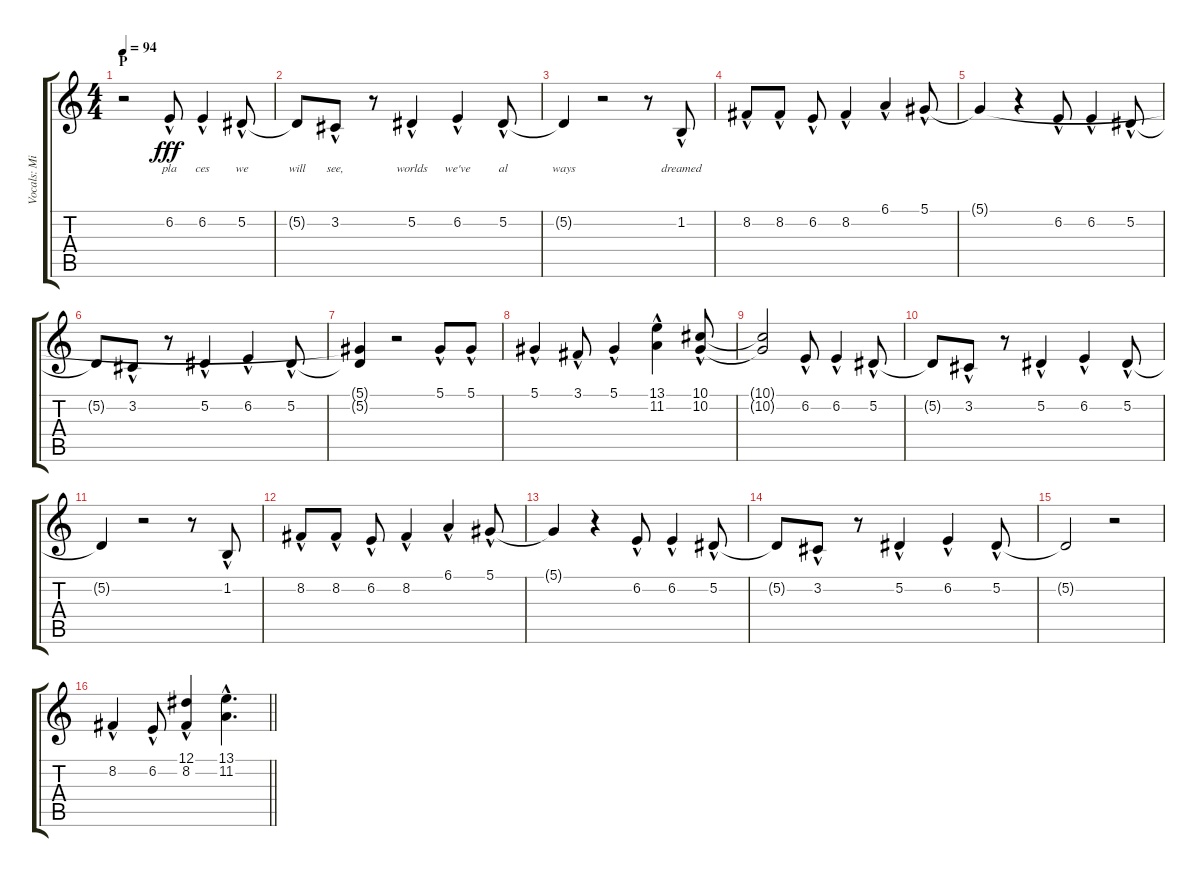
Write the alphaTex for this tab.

\track ("Vocals: Midnight" "Vocals: Mi") {instrument lead2sawtooth}
\staff {score tabs}
\tuning (Eb4 Bb3 Gb3 Db3 Ab2 Eb2) {hide}
\ts (4 4)
\section ("" "P")
\tempo 94
\clef g2
\ks c
r.2{dy fff} 6.2{hac}.8{lyrics (0 "pla") lyrics (1 "") lyrics (2 "") lyrics (3 "") lyrics (4 "")} 6.2{hac}.4{lyrics (0 "ces") lyrics (1 "") lyrics (2 "") lyrics (3 "") lyrics (4 "")} 5.2{hac}.8{lyrics (0 "we") lyrics (1 "") lyrics (2 "") lyrics (3 "") lyrics (4 "")} |
5.2{t}.8{lyrics (0 "will") lyrics (1 "") lyrics (2 "") lyrics (3 "") lyrics (4 "")} 3.2{hac}.8{lyrics (0 "see,") lyrics (1 "") lyrics (2 "") lyrics (3 "") lyrics (4 "")} r.8 5.2{hac}.4{lyrics (0 "worlds") lyrics (1 "") lyrics (2 "") lyrics (3 "") lyrics (4 "")} 6.2{hac}.4{lyrics (0 "we've") lyrics (1 "") lyrics (2 "") lyrics (3 "") lyrics (4 "")} 5.2{hac}.8{lyrics (0 "al") lyrics (1 "") lyrics (2 "") lyrics (3 "") lyrics (4 "")} |
5.2{t}.4{lyrics (0 "ways") lyrics (1 "") lyrics (2 "") lyrics (3 "") lyrics (4 "")} r.2 r.8 1.2{hac}.8{lyrics (0 "dreamed") lyrics (1 "") lyrics (2 "") lyrics (3 "") lyrics (4 "")} |
8.2{hac}.8 8.2{hac}.8 6.2{hac}.8 8.2{hac}.4 6.1{hac}.4 5.1{hac}.8 |
5.1{t}.4 r.4 6.2{hac}.8 6.2{hac}.4 5.2{hac}.8 |
5.2{t}.8 3.2{hac}.8 r.8 5.2{hac}.4 6.2{hac}.4 5.2{hac}.8 |
(5.1{t} 5.2{t}).4 r.2 5.1{hac}.8 5.1{hac}.8 |
5.1{hac}.4 3.1{hac}.8 5.1{hac}.4 (13.1{hac} 11.2{hac}).4 (10.1{hac} 10.2{hac}).8 |
(10.1{t} 10.2{t}).2 6.2{hac}.8 6.2{hac}.4 5.2{hac}.8 |
5.2{t}.8 3.2{hac}.8 r.8 5.2{hac}.4 6.2{hac}.4 5.2{hac}.8 |
5.2{t}.4 r.2 r.8 1.2{hac}.8 |
8.2{hac}.8 8.2{hac}.8 6.2{hac}.8 8.2{hac}.4 6.1{hac}.4 5.1{hac}.8 |
5.1{t}.4 r.4 6.2{hac}.8 6.2{hac}.4 5.2{hac}.8 |
5.2{t}.8 3.2{hac}.8 r.8 5.2{hac}.4 6.2{hac}.4 5.2{hac}.8 |
5.2{t}.2 r.2 |
\barLineRight lightlight
8.2{hac}.4 6.2{hac}.8 (12.1{hac} 8.2{hac}).4 (13.1{hac} 11.2{hac}).4{d}
